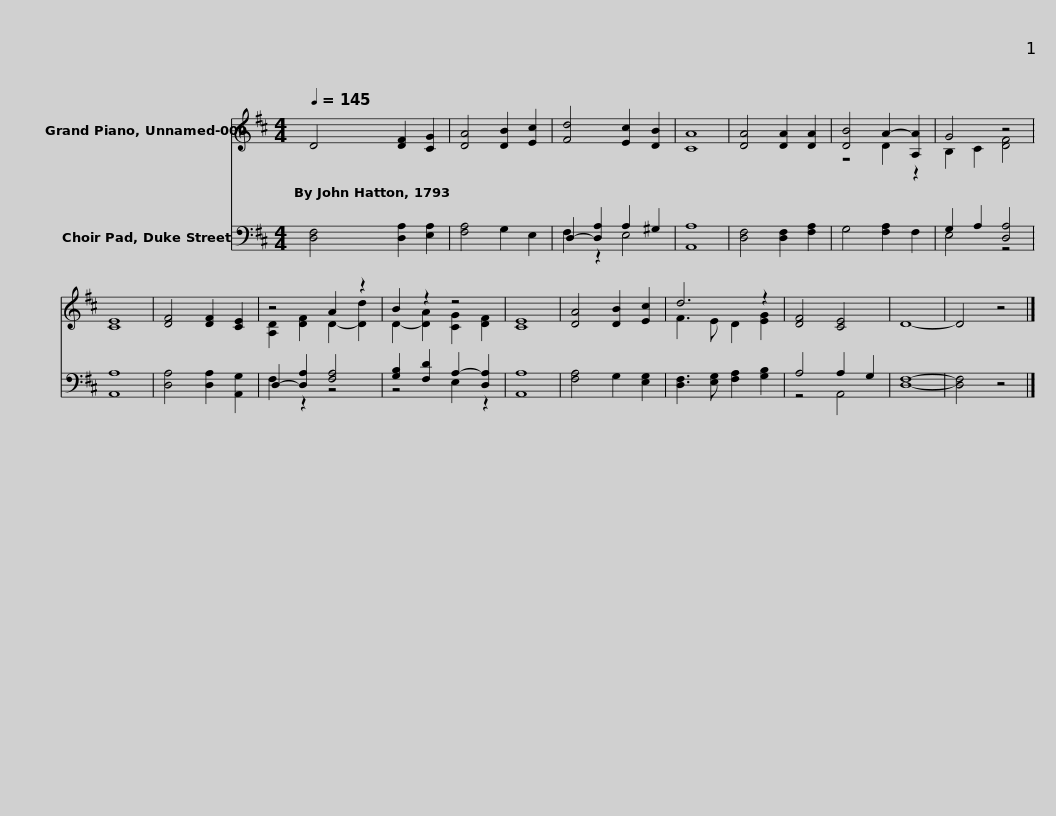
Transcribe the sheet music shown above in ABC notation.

X:1
%%score ( 1 2 ) ( 3 4 )
L:1/8
Q:1/4=145
M:4/4
I:linebreak $
K:D
V:1 treble
V:2 treble
V:3 bass
V:4 bass
V:1
 D4 [DF]2 [CG]2 | [DA]4 [DB]2 [Ec]2 | [Fd]4 [Ec]2 [DB]2 | [CA]8 | [DA]4 [DA]2 [DA]2 | %5
 [DB]4 A2- [A,A]2 |$ G4 z4 | [CE]8 | [DF]4 [DF]2 [CE]2 | z4 A2 z2 | %10
 B2 z2 z4 | [CE]8 | [DA]4 [DB]2 [Ec]2 | d6 z2 | [DF]4 [CE]4 | %15
 D8- | D4 z4 |] %17
V:2
 x8 | x8 | x8 | x8 | x8 | %5
 z4 D2 z2 |$ B,2 C2 [DF]4 | x8 | x8 | [A,D]2 [DF]2 D2- [Dd]2 | %10
 D2- [DA]2 [CG]2 [DF]2 | x8 | x8 | F3 E D2 [EG]2 | x8 | %15
 x8 | x8 |] %17
V:3
 [D,F,]4 [D,A,]2 [E,A,]2 | [F,A,]4 G,2 E,2 | D,2- [D,A,]2 A,2 ^G,2 | [A,,A,]8 | [D,F,]4 [D,F,]2 [F,A,]2 | %5
 G,4 [F,A,]2 F,2 |$ G,2 A,2 [D,A,]4 | [A,,A,]8 | [D,A,]4 [D,A,]2 [A,,G,]2 | D,2- [D,A,]2 [F,A,]4 | %10
 [G,B,]2 [F,D]2 A,2- [D,A,]2 | [A,,A,]8 | [F,A,]4 G,2 [E,G,]2 | [D,F,]3 [E,G,] [F,A,]2 [G,B,]2 | A,4 A,2 G,2 | %15
 [D,F,]8- | [D,F,]4 z4 |] %17
V:4
 x8 | x8 | F,2 z2 E,4 | x8 | x8 | %5
 x8 |$ E,4 z4 | x8 | x8 | F,2 z2 z4 | %10
 z4 E,2 z2 | x8 | x8 | x8 | z4 A,,4 | %15
 x8 | x8 |] %17
